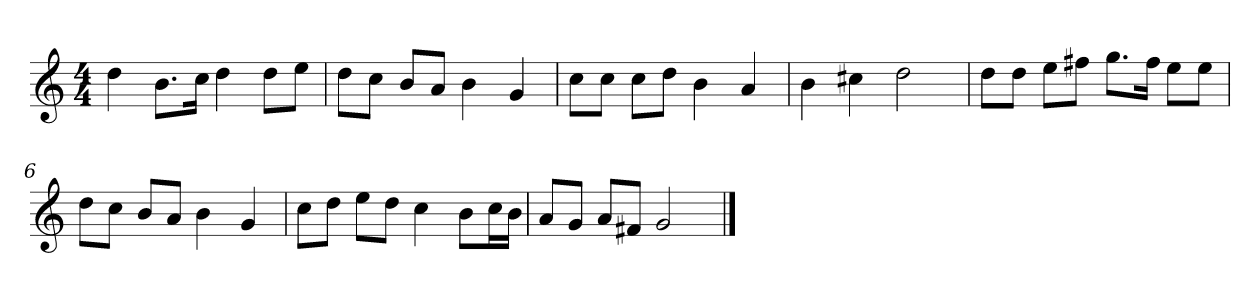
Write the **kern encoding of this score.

**kern
*part1
*staff1
*k[]
*M4/4
*MM120
=1
4dd
8.bL
16ccJk
4dd
8ddL
8eeJ
=2
8ddL
8ccJ
8bL
8aJ
4b
4g
=3
8ccL
8ccJ
8ccL
8ddJ
4b
4a
=4
4b
4cc#X
2dd
=5
8ddL
8ddJ
8eeL
8ff#XJ
8.ggL
16ff#Jk
8eeL
8eeJ
=6
8ddL
8ccJ
8bL
8aJ
4b
4g
=7
8ccL
8ddJ
8eeL
8ddJ
4cc
8bL
16ccL
16bJJ
=8
8aL
8gJ
8aL
8f#XJ
2g
==
*-
